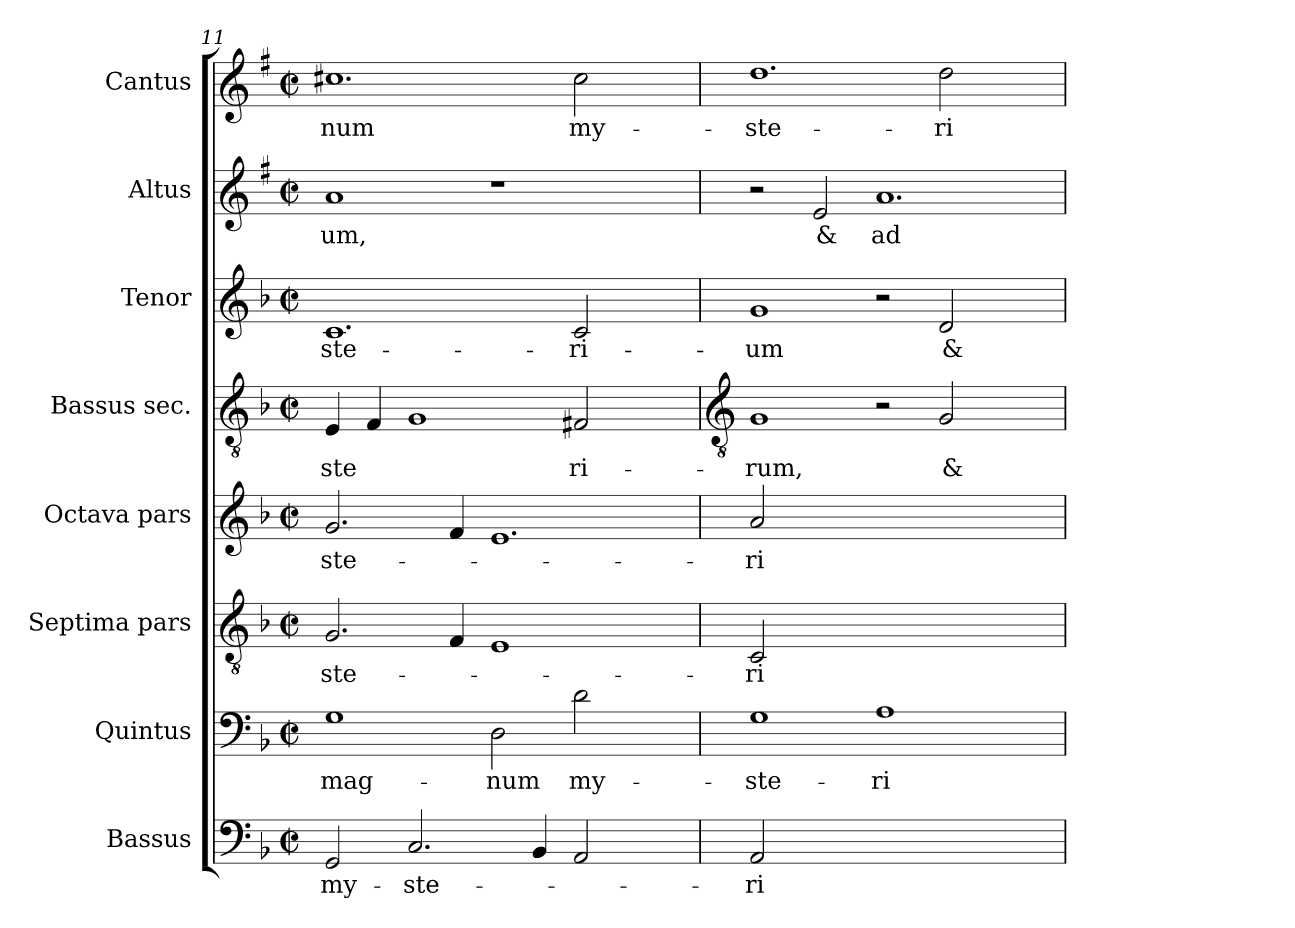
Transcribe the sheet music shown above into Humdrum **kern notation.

**kern	**text	**kern	**text	**kern	**text	**kern	**text	**kern	**text	**kern	**text	**kern	**text	**kern	**text
*part8	*part8	*part7	*part7	*part6	*part6	*part5	*part5	*part4	*part4	*part3	*part3	*part2	*part2	*part1	*part1
*staff8	*staff8	*staff7	*staff7	*staff6	*staff6	*staff5	*staff5	*staff4	*staff4	*staff3	*staff3	*staff2	*staff2	*staff1	*staff1
*I"Bassus	*	*I"Quintus	*	*I"Septima pars	*	*I"Octava pars	*	*I"Bassus sec.	*	*I"Tenor	*	*I"Altus	*	*I"Cantus	*
*clefF4	*	*clefF4	*	*clefGv2	*	*clefG2	*	*clefGv2	*	*clefG2	*	*clefG2	*	*clefG2	*
*	*	*	*	*	*	*	*	*	*	*	*	*ITrd1c2	*	*ITrd1c2	*
*k[b-]	*	*k[b-]	*	*k[b-]	*	*k[b-]	*	*k[b-]	*	*k[b-]	*	*k[b-]	*	*k[b-]	*
*F:	*	*F:	*	*F:	*	*F:	*	*F:	*	*F:	*	*F:	*	*F:	*
*M4/2	*	*M4/2	*	*M4/2	*	*M4/2	*	*M4/2	*	*M4/2	*	*M4/2	*	*M4/2	*
*met(c|)	*	*met(c|)	*	*met(c|)	*	*met(c|)	*	*met(c|)	*	*met(c|)	*	*met(c|)	*	*met(c|)	*
=11	=11	=11	=11	=11	=11	=11	=11	=11	=11	=11	=11	=11	=11	=11	=11
!	!LO:LY:b	!	!LO:LY:b	!	!LO:LY:b	!	!LO:LY:b	!	!LO:LY:b	!	!LO:LY:b	!	!LO:LY:b	!	!LO:LY:b
2GG	my-	1G	mag-	2.G	-ste-	2.g	-ste-	4E	-ste	1.c	-ste-	1g	-um,	1.bn	-num
.	.	.	.	.	.	.	.	4F	.	.	.	.	.	.	.
!	!LO:LY:b	!	!	!	!	!	!	!	!	!	!	!	!	!	!
2.C	-ste-	.	.	.	.	.	.	1G	.	.	.	.	.	.	.
.	.	.	.	4F	.	4f	.	.	.	.	.	.	.	.	.
!	!	!	!LO:LY:b	!	!	!	!	!	!	!	!	!	!	!	!
.	.	2D	-num	1E	.	1.e	.	.	.	.	.	1r	.	.	.
4BB-	.	.	.	.	.	.	.	.	.	.	.	.	.	.	.
!	!	!	!LO:LY:b	!	!	!	!	!	!LO:LY:b	!	!LO:LY:b	!	!	!	!LO:LY:b
2AA	.	2d	my-	.	.	.	.	2F#	ri-	2c	-ri-	.	.	2b	my-
2ryy	.	2ryy	.	2ryy	.	.	.	2ryy	.	2ryy	.	2ryy	.	2ryy	.
!!LO:LB:g=z
=12	=12	=12	=12	=12	=12	=12	=12	=12	=12	=12	=12	=12	=12	=12	=12
*	*	*	*	*	*	*	*	*clefGv2	*	*	*	*	*	*	*
!	!LO:LY:b	!	!LO:LY:b	!	!LO:LY:b	!	!LO:LY:b	!	!LO:LY:b	!	!LO:LY:b	!	!	!	!LO:LY:b
2AA	-ri-	1G	-ste-	2C	-ri-	2a	-ri-	1G	-rum,	1g	-um	2r	.	1.cc	-ste-
!	!	!	!	!	!	!	!	!	!	!	!	!	!LO:LY:b	!	!
0ryy	.	.	.	0ryy	.	0ryy	.	.	.	.	.	2d	&	.	.
!	!	!	!LO:LY:b	!	!	!	!	!	!	!	!	!	!LO:LY:b	!	!
.	.	1A	-ri-	.	.	.	.	2r	.	2r	.	1.g	ad-	.	.
!	!	!	!	!	!	!	!	!	!LO:LY:b	!	!LO:LY:b	!	!	!	!LO:LY:b
.	.	.	.	.	.	.	.	2G	&	2d	&	.	.	2cc	-ri-
.	.	2ryy	.	.	.	.	.	2ryy	.	2ryy	.	.	.	2ryy	.
=	=	=	=	=	=	=	=	=	=	=	=	=	=	=	=
*-	*-	*-	*-	*-	*-	*-	*-	*-	*-	*-	*-	*-	*-	*-	*-
